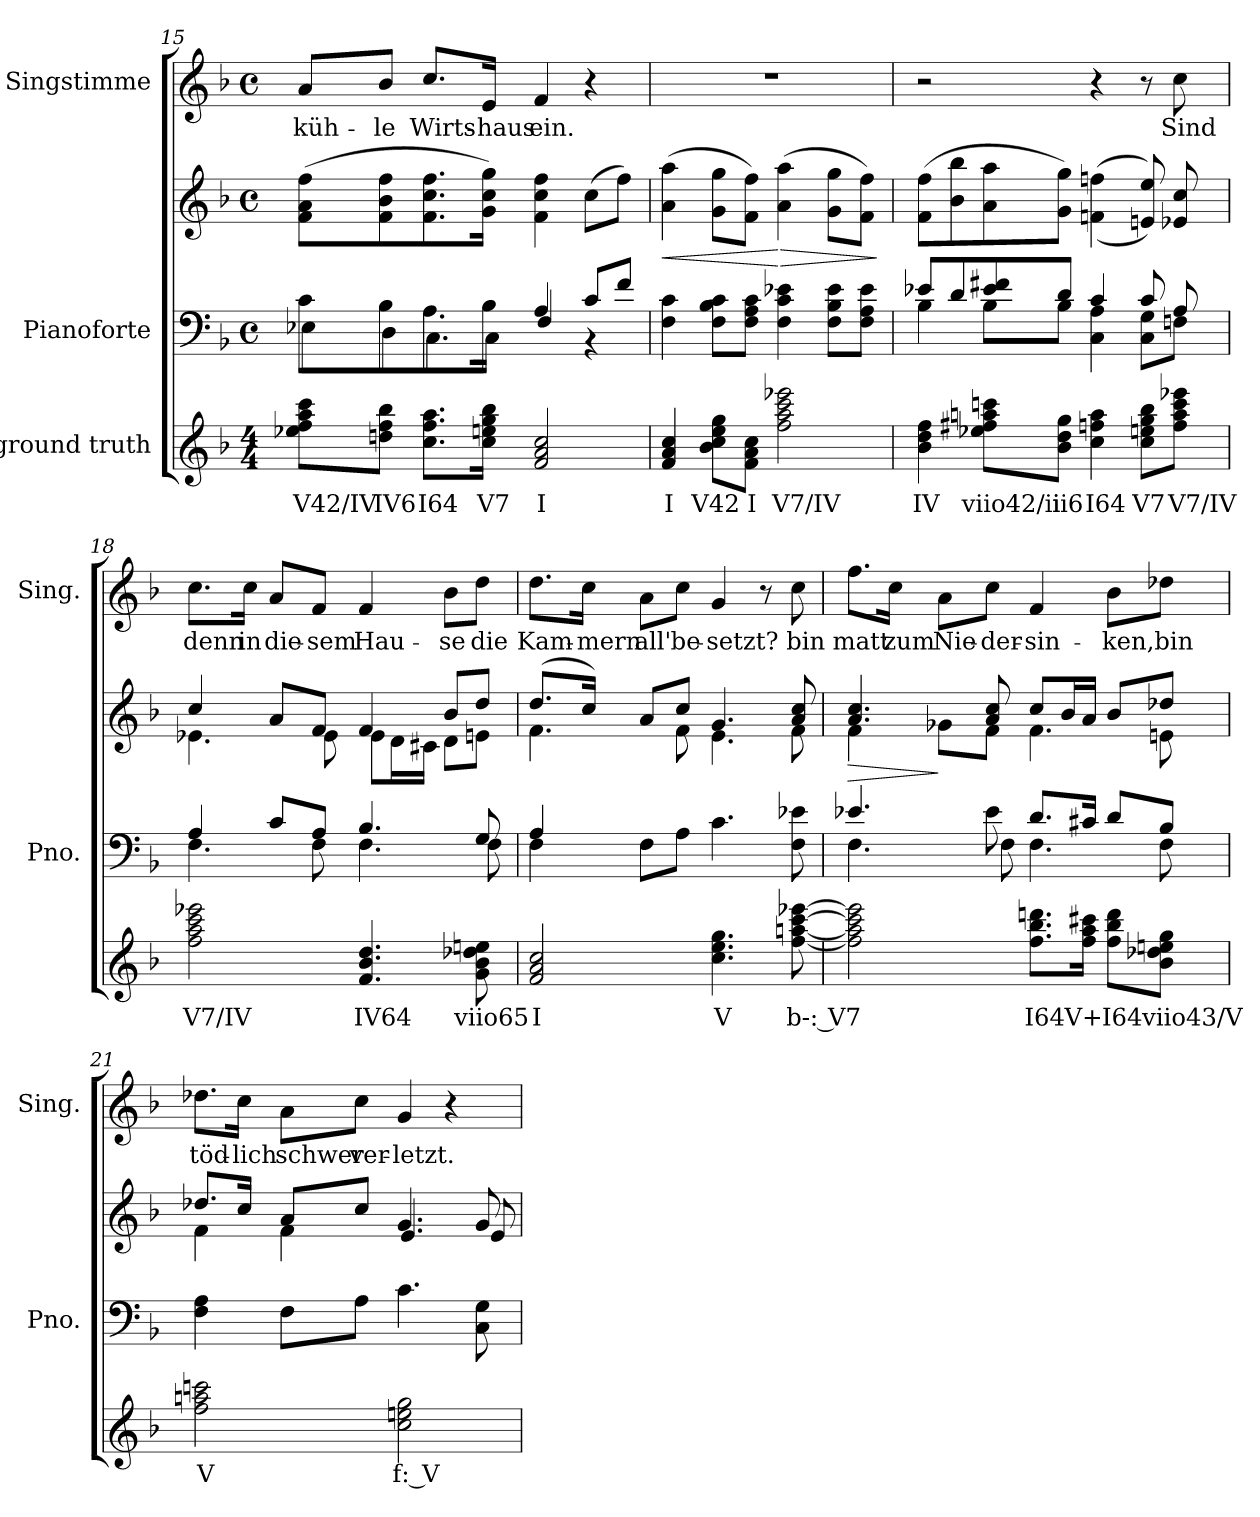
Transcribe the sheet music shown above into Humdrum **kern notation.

**kern	**text	**kern	**kern	**dynam	**kern	**text
*part3	*part3	*part2	*part2	*part2	*part1	*part1
*staff4	*staff4	*staff3	*staff2	*staff2/3	*staff1	*staff1
*I"ground truth	*	*I"Pianoforte	*	*	*I"Singstimme	*
*	*	*I'Pno.	*	*	*I'Sing.	*
*	*	*clefF4	*clefG2	*	*clefG2	*
*k[b-]	*	*k[b-]	*k[b-]	*	*k[b-]	*
*M4/4	*	*M4/4	*M4/4	*	*M4/4	*
*	*	*met(c)	*met(c)	*	*met(c)	*
=15	=15	=15	=15	=15	=15	=15
*	*	*^	*	*	*	*
!	!	!	!	!	!	!	!LO:LY:b
8ee-X 8ff 8aa 8cccL	V42/IV	8c\L	8E-X\L	(>8f\ 8a\ 8ff\L	.	8a/L	küh-
!	!	!	!	!	!	!	!LO:LY:b
8ddn 8ff 8bb-J	IV6	8B-\	8D\	8f\ 8b-\ 8ff\	.	8b-/J	-le
!	!	!	!	!	!	!	!LO:LY:b
8.cc 8.ff 8.aaL	I64	8.A\	8.C\	8.f\ 8.cc\ 8.ff\	.	8.cc/L	Wirts-
!	!	!	!	!	!	!	!LO:LY:b
16cc 16een 16gg 16bb-Jk	V7	16B-\Jk	16C\Jk	16g\ 16cc\ 16gg\Jk)	.	16e/Jk	-haus
!	!	!	!	!	!	!	!LO:LY:b
2f 2a 2cc	I	4A/	4F/	4f\ 4cc\ 4ff\	.	4f/	ein.
.	.	8c/L	4r	(>8cc\L	.	4r	.
.	.	8f/J	.	8ff\J)	.	.	.
*	*	*v	*v	*	*	*	*
=16	=16	=16	=16	=16	=16	=16
!	!	!	!	!LO:HP:b	!	!
4f 4a 4cc	I	4F\ 4c\	(>4a\ 4aa\	<	1r	.
8b- 8cc 8ee 8ggL	V42	8F\ 8B-\ 8c\L	8g\ 8gg\L	.	.	.
8f 8a 8ccJ	I	8F\ 8A\ 8c\J	8f\ 8ff\J)	.	.	.
!	!	!	!	!LO:HP:n=1:b	!	!
2ff 2aa 2ccc 2eee-X	V7/IV	4F\ 4c\ 4e-X\	(>4a\ 4aa\	[ >	.	.
.	.	8F\ 8B-\ 8e-\L	8g\ 8gg\L	.	.	.
.	.	8F\ 8A\ 8e-\J	8f\ 8ff\J)	.	.	.
.	.	.	.	]	.	.
=17	=17	=17	=17	=17	=17	=17
*	*	*^	*	*	*	*
4b- 4dd 4ff	IV	8e-X/L	4B-\	(>8f\ 8ff\L	.	2r	.
.	.	8d/	.	8b-\ 8bb-\	.	.	.
8ee-X 8ff#X 8aan 8cccnL	viio42/ii	8e-/ 8f#X/	8B-\L	8a\ 8aa\	.	.	.
8b- 8dd 8ggJ	ii6	8d/J	8B-\J	8g\ 8gg\J)	.	.	.
4cc 4ffn 4aa	I64	4c/	4C\ 4A\	(>(>4fn\ 4ffn\	.	4r	.
8cc 8een 8gg 8bb-L	V7	8c/	8C\ 8G\L	8en/ 8ee/))	.	8r	.
!	!	!	!	!	!	!	!LO:LY:b
8ff 8aa 8ccc 8eee-XJ	V7/IV	8A/	8Fn\J	8e-X/ 8cc/	.	8cc\	Sind
=18	=18	=18	=18	=18	=18	=18	=18
*	*	*	*	*^	*	*	*
!	!	!	!	!	!	!	!	!LO:LY:b
2ff 2aa 2ccc 2eee-X	V7/IV	4A/	4.F\	4cc/	4.e-X\	.	8.cc\L	denn
!	!	!	!	!	!	!	!	!LO:LY:b
.	.	.	.	.	.	.	16cc\Jk	in
!	!	!	!	!	!	!	!	!LO:LY:b
.	.	8c/L	.	8a/L	.	.	8a/L	die-
!	!	!	!	!	!	!	!	!LO:LY:b
.	.	8A/J	8F\	8f/J	8e-\	.	8f/J	-sem
!	!	!	!	!	!	!	!	!LO:LY:b
4.f 4.b- 4.dd	IV64	4.B-/	4.F\	4f/	8e-\L	.	4f/	Hau-
.	.	.	.	.	16d\L	.	.	.
.	.	.	.	.	16c#X\JJ	.	.	.
!	!	!	!	!	!	!	!	!LO:LY:b
.	.	.	.	8b-/L	8d\L	.	8b-\L	se
!	!	!	!	!	!	!	!	!LO:LY:b
8g 8b- 8dd-X 8een	viio65	8G/	8F\	8dd/J	8en\J	.	8dd\J	die
=19	=19	=19	=19	=19	=19	=19	=19	=19
!	!	!	!	!	!	!	!	!LO:LY:b
2f 2a 2cc	I	4A/	4F\	(>8.dd/L	4.f\	.	8.dd\L	Kam-
!	!	!	!	!	!	!	!	!LO:LY:b
.	.	.	.	16cc/Jk)	.	.	16cc\Jk	-mern
!	!	!	!	!	!	!	!	!LO:LY:b
.	.	8F\L	4ryy	8a/L	.	.	8a\L	all'
!	!	!	!	!	!	!	!	!LO:LY:b
.	.	8A\J	.	8cc/J	8f\	.	8cc\J	be-
!	!	!	!	!	!	!	!	!LO:LY:b
4.cc 4.ee 4.gg	V	4.c\	2ryy	4.g/	4.e\	.	4g/	-setzt?
.	.	.	.	.	.	.	8r	.
!	!	!	!	!	!	!	!	!LO:LY:b
[8ff [8aan [8ccc [8eee-X	b-: V7	8F\ 8e-X\	.	8a/ 8cc/	8f\	.	8cc\	bin
=20	=20	=20	=20	=20	=20	=20	=20	=20
!	!	!	!	!	!	!LO:HP:b	!	!
!	!	!	!	!	!	!	!	!LO:LY:b
2ff] 2aa] 2ccc] 2eee-]	.	4.e-X/	4.F\	4.a/ 4.cc/	4f\	>	8.ff\L	matt
!	!	!	!	!	!	!	!	!LO:LY:b
.	.	.	.	.	.	.	16cc\Jk	zum
!	!	!	!	!	!	!	!	!LO:LY:b
.	.	.	.	.	8g-X\L	]	8a\L	Nie-
!	!	!	!	!	!	!	!	!LO:LY:b
.	.	8e-\	8F\	8a/ 8cc/	8f\J	.	8cc\J	-der-
!	!	!	!	!	!	!	!	!LO:LY:b
8.ff 8.bb- 8.dddnL	I64	8.d/L	4.F\	8cc/L	4.f\	.	4f/	-sin-
.	.	.	.	16b-/L	.	.	.	.
16ff 16aa 16ccc#XJk	V+	16c#X/Jk	.	16a/JJ	.	.	.	.
!	!	!	!	!	!	!	!	!LO:LY:b
8ff 8bb- 8dddL	I64	8d/L	.	8b-/L	.	.	8b-\L	-ken,
!	!	!	!	!	!	!	!	!LO:LY:b
8b- 8dd-X 8een 8ggJ	viio43/V	8B-/J	8F\	8dd-X/J	8en\	.	8dd-X\J	bin
*	*	*v	*v	*	*	*	*	*
=21	=21	=21	=21	=21	=21	=21	=21
*	*	*^	*	*	*	*	*
!	!	!	!	!	!	!	!	!LO:LY:b
*	*	*v	*v	*	*	*	*	*
2ff 2aan 2cccn	V	4F\ 4A\	8.dd-X/L	4f\	.	8.dd-X\L	töd-
!	!	!	!	!	!	!	!LO:LY:b
.	.	.	16cc/Jk	.	.	16cc\Jk	-lich
!	!	!	!	!	!	!	!LO:LY:b
.	.	8F\L	8a/L	4f\	.	8a\L	schwer
!	!	!	!	!	!	!	!LO:LY:b
.	.	8A\J	8cc/J	.	.	8cc\J	ver-
!	!	!	!	!	!	!	!LO:LY:b
2cc 2een 2gg	f: V	4.c\	4.g/	4.e/	.	4g/	-letzt.
.	.	.	.	.	.	4r	.
.	.	8C\ 8G\	8g/	8e/	.	.	.
*	*	*	*v	*v	*	*	*
=	=	=	=	=	=	=
*-	*-	*-	*-	*-	*-	*-
